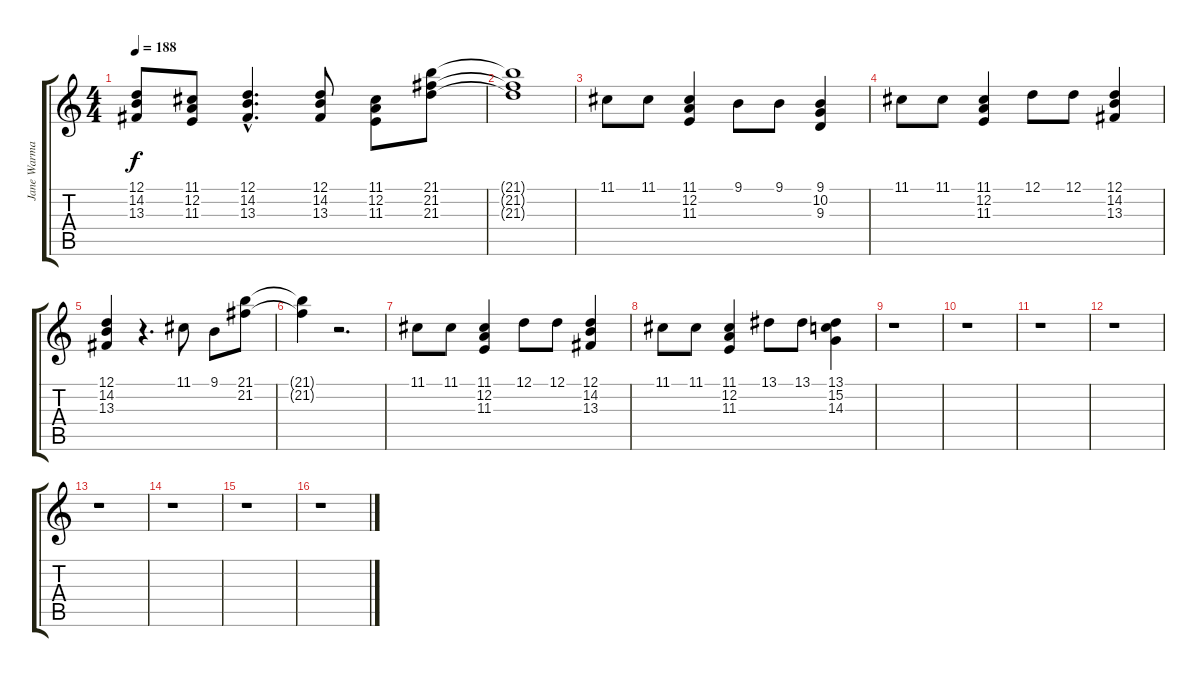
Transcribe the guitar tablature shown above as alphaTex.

\track ("Jane Warman" "Jane Warma") {instrument stringensemble1}
\staff {score tabs}
\tuning (D4 A3 F3 C3 G2 C2) {hide}
\ts (4 4)
\tempo 188
\clef g2
\ks c
(12.1 14.2 13.3).8{dy f} (11.1 12.2 11.3).8 (12.1{hac} 14.2{hac} 13.3{hac}).4{d} (12.1 14.2 13.3).8 (11.1 12.2 11.3).8 (21.1 21.2 21.3).8 |
(21.1{t} 21.2{t} 21.3{t}).1 |
11.1.8 11.1.8 (11.1 12.2 11.3).4 9.1.8 9.1.8 (9.1 10.2 9.3).4 |
11.1.8 11.1.8 (11.1 12.2 11.3).4 12.1.8 12.1.8 (12.1 14.2 13.3).4 |
(12.1 14.2 13.3).4 r.4{d} 11.1.8 9.1.8 (21.1 21.2).8 |
(21.1{t} 21.2{t}).4 r.2{d} |
11.1.8 11.1.8 (11.1 12.2 11.3).4 12.1.8 12.1.8 (12.1 14.2 13.3).4 |
11.1.8 11.1.8 (11.1 12.2 11.3).4 13.1.8 13.1.8 (13.1 15.2 14.3).4 |
r.1 |
r.1 |
r.1 |
r.1 |
r.1 |
r.1 |
r.1 |
r.1
